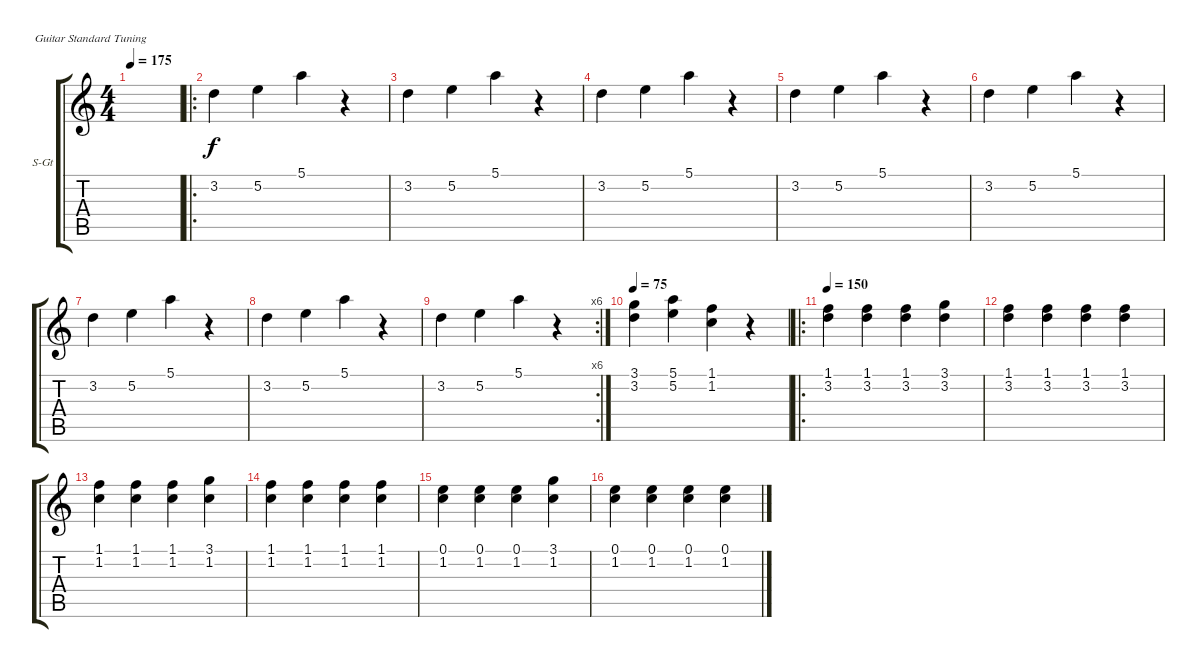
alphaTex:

\defaultSystemsLayout 4
\bracketExtendMode groupsimilarinstruments
\firstSystemTrackNameOrientation horizontal
\otherSystemsTrackNameOrientation horizontal
\track ("Steel Guitar" "S-Gt") {instrument acousticguitarsteel}
\staff {score tabs}
\tuning (E4 B3 G3 D3 A2 E2)
\ts (4 4)
\tempo 175
\clef g2
\ks c
|
\ro
\scale
0.363184 3.2.4 5.2.4 5.1.4 r.4 |
\scale
0.303483 3.2.4 5.2.4 5.1.4 r.4 |
\scale
0.333333 3.2.4 5.2.4 5.1.4 r.4 |
\scale
0.333333 3.2.4 5.2.4 5.1.4 r.4 |
\scale
0.333333 3.2.4 5.2.4 5.1.4 r.4 |
3.2.4 5.2.4 5.1.4 r.4 |
3.2.4 5.2.4 5.1.4 r.4 |
\rc 6
3.2.4 5.2.4 5.1.4 r.4 |
\tempo 75
(3.2 3.1).4 (5.1 5.2).4 (1.1 1.2).4 r.4 |
\ro
\tempo 150
(1.1 3.2).4 (1.1 3.2).4 (1.1 3.2).4 (3.2 3.1).4 |
(1.1 3.2).4 (1.1 3.2).4 (1.1 3.2).4 (1.1 3.2).4 |
(1.2 1.1).4 (1.1 1.2).4 (1.1 1.2).4 (3.1 1.2).4 |
(1.1 1.2).4 (1.1 1.2).4 (1.1 1.2).4 (1.1 1.2).4 |
(0.1 1.2).4 (0.1 1.2).4 (0.1 1.2).4 (3.1 1.2).4 |
(0.1 1.2).4 (0.1 1.2).4 (0.1 1.2).4 (0.1 1.2).4
